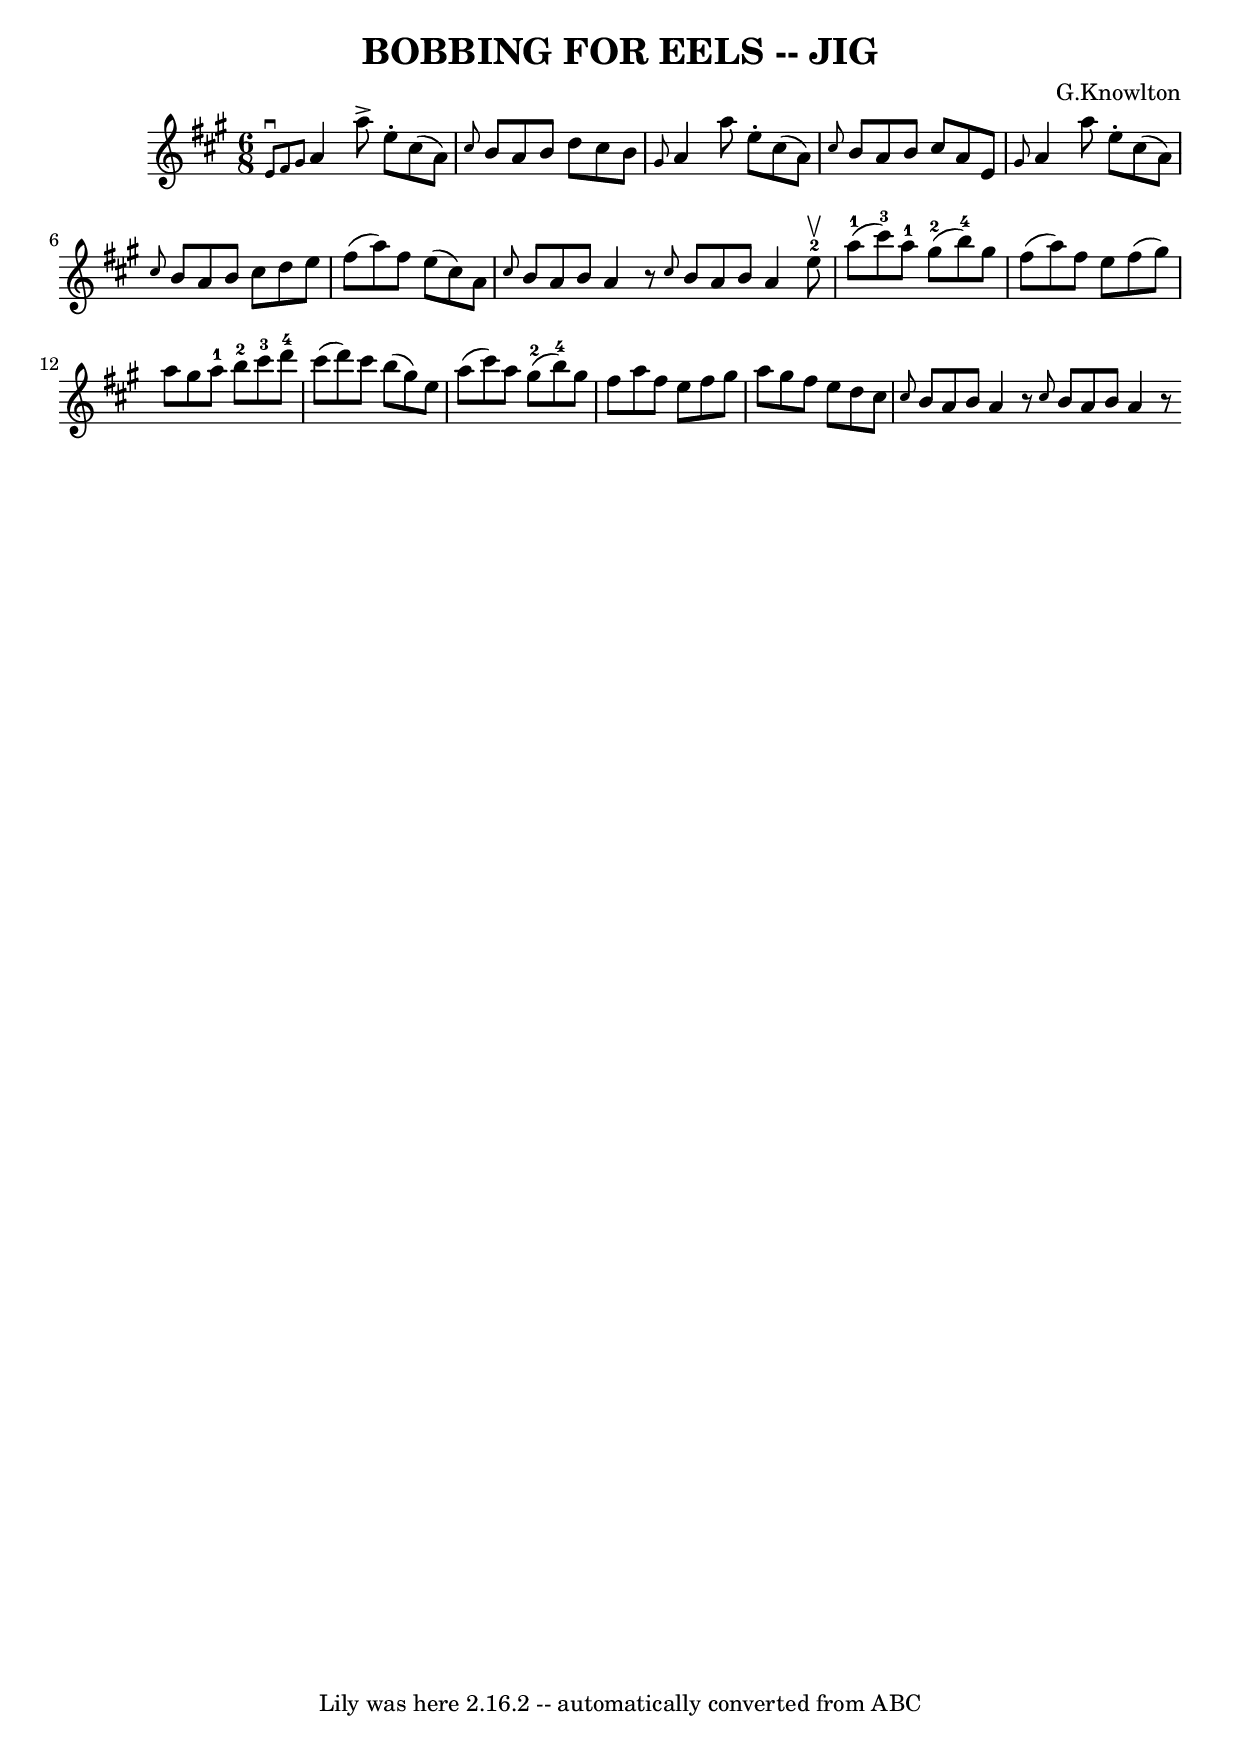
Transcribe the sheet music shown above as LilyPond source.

\version "2.16.2"
\include "Mammoth.ily"
\header {
  %% book = "Ryan's Mammoth Collection of Fiddle Tunes"
 composer = "G.Knowlton"
 crossRefNumber = "1"
 footnotes = ""
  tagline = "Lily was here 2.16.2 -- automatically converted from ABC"
  title = "BOBBING FOR EELS -- JIG"

}
voicedefault =  {


  \time 6/8 
  \key a \major
  \grace { e'8^\downbow fs'8 gs'8  
	 } a'4 a''8^\accent e''8-. cs''8 (a'8)    |
  \grace { cs''8  
	 } b'8 a'8 b'8 d''8 cs''8 b'8         |
  \grace { gs'8  
 	 } a'4 a''8 e''8-. cs''8 (a'8)    |
  \grace { cs''8  
 	 } b'8 a'8 b'8 cs''8 a'8 e'8         |
  \grace {    
 gs'8     } a'4 a''8 e''8-. cs''8 (a'8)    |
  \grace {    
 cs''8     } b'8 a'8 b'8 cs''8 d''8 e''8         |
 fs''8 (a''8) fs''8 e''8 (cs''8) a'8     |
  \grace {  
 cs''8     } b'8 a'8 b'8 a'4    r8   \bar ": |" \grace { cs''8  
					     } b'8 a'8 b'8 a'4    \bar "|."     \bar "|:" e''8-2^\upbow         |
 a''8-1(cs'''8-3) a''8-1 gs''8-2(b''8-4) gs''8    |
 fs''8 (a''8) fs''8 e''8 fs''8 ( gs''8)        |
 a''8 gs''8 a''8-1 b''8-2 cs'''8-3 d'''8-4    |
 cs'''8 (d'''8) cs'''8 b''8 (gs''8) e''8        |
 a''8 (cs'''8) a''8 gs''8-2(b''8-4) gs''8    |
 fs''8 a''8 fs''8 e''8 fs''8 gs''8         |
 a''8 gs''8 fs''8 e''8 d''8 cs''8     |
  \grace { cs''8  
	 } b'8 a'8 b'8 a'4    r8      \bar ": |" \grace { cs''8   		   } b'8 a'8 b'8 a'4    r8   \bar " |."   

}

\score{
  <<

    \context Staff="default"
    {
      \voicedefault 
      
    }

  >>
  \layout {
    
  }
  \midi {
  }

}
